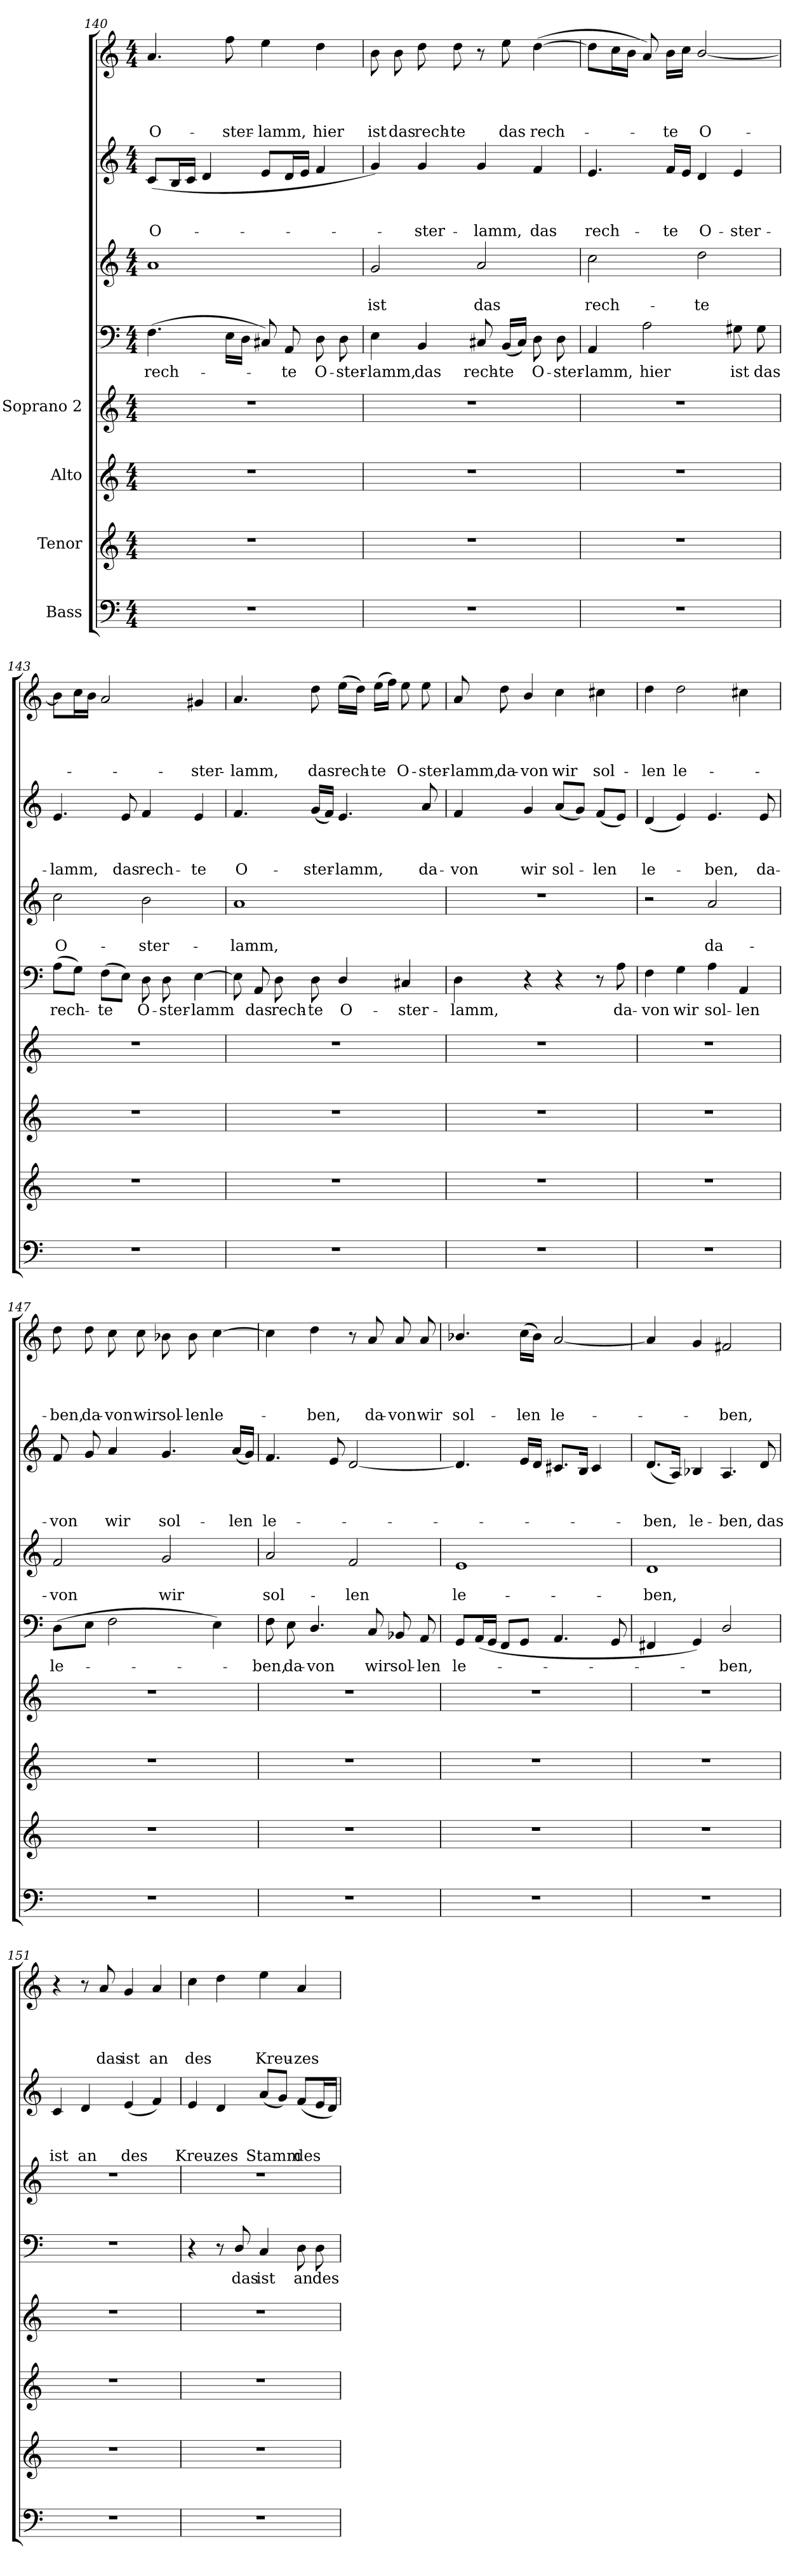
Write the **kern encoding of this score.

**kern	**kern	**kern	**kern	**kern	**text	**kern	**text	**text	**kern	**text	**text	**text	**kern	**text	**text	**text	**text
*part8	*part7	*part6	*part5	*part4	*part4	*part3	*part3	*part3	*part2	*part2	*part2	*part2	*part1	*part1	*part1	*part1	*part1
*staff8	*staff7	*staff6	*staff5	*staff4	*staff4	*staff3	*staff3	*staff3	*staff2	*staff2	*staff2	*staff2	*staff1	*staff1	*staff1	*staff1	*staff1
*I"Bass	*I"Tenor	*I"Alto	*I"Soprano 2	*	*	*	*	*	*	*	*	*	*	*	*	*	*
*clefF4	*clefG2	*clefG2	*clefG2	*clefF4	*	*clefG2	*	*	*clefG2	*	*	*	*clefG2	*	*	*	*
*	*ITrd7c12	*	*	*	*	*ITrd7c12	*	*	*	*	*	*	*	*	*	*	*
*k[]	*k[]	*k[]	*k[]	*k[]	*	*k[]	*	*	*k[]	*	*	*	*k[]	*	*	*	*
*C:	*C:	*C:	*C:	*C:	*	*C:	*	*	*C:	*	*	*	*C:	*	*	*	*
*M4/4	*M4/4	*M4/4	*M4/4	*M4/4	*	*M4/4	*	*	*M4/4	*	*	*	*M4/4	*	*	*	*
=140	=140	=140	=140	=140	=140	=140	=140	=140	=140	=140	=140	=140	=140	=140	=140	=140	=140
!	!	!	!	!	!LO:LY:b	!	!	!	!	!	!	!LO:LY:b	!	!	!	!	!LO:LY:b
1r	1r	1r	1r	(>4.F\	rech-	1A	.	.	(<8c/L	.	.	O-	4.a/	.	.	.	O-
.	.	.	.	.	.	.	.	.	16B/L	.	.	.	.	.	.	.	.
.	.	.	.	.	.	.	.	.	16c/JJ	.	.	.	.	.	.	.	.
.	.	.	.	.	.	.	.	.	4d/	.	.	.	.	.	.	.	.
!	!	!	!	!	!	!	!	!	!	!	!	!	!	!	!	!	!LO:LY:b
.	.	.	.	16E\LL	.	.	.	.	.	.	.	.	8ff\	.	.	.	-ster-
.	.	.	.	16D\JJ	.	.	.	.	.	.	.	.	.	.	.	.	.
!	!	!	!	!	!	!	!	!	!	!	!	!	!	!	!	!	!LO:LY:b
.	.	.	.	8C#X/)	.	.	.	.	8e/L	.	.	.	4ee\	.	.	.	-lamm,
!	!	!	!	!	!LO:LY:b	!	!	!	!	!	!	!	!	!	!	!	!
.	.	.	.	8AA/	-te	.	.	.	16d/L	.	.	.	.	.	.	.	.
.	.	.	.	.	.	.	.	.	16e/JJ	.	.	.	.	.	.	.	.
!	!	!	!	!	!LO:LY:b	!	!	!	!	!	!	!	!	!	!	!	!LO:LY:b
.	.	.	.	8D\	O-	.	.	.	4f/	.	.	.	4dd\	.	.	.	hier
!	!	!	!	!	!LO:LY:b	!	!	!	!	!	!	!	!	!	!	!	!
.	.	.	.	8D\	-ster-	.	.	.	.	.	.	.	.	.	.	.	.
!!LO:LB:g=z
=141	=141	=141	=141	=141	=141	=141	=141	=141	=141	=141	=141	=141	=141	=141	=141	=141	=141
!	!	!	!	!	!LO:LY:b	!	!	!LO:LY:b	!	!	!	!	!	!	!	!	!LO:LY:b
1r	1r	1r	1r	4E\	-lamm,	2G/	.	ist	4g/)	.	.	.	8b\	.	.	.	ist
!	!	!	!	!	!	!	!	!	!	!	!	!	!	!	!	!	!LO:LY:b
.	.	.	.	.	.	.	.	.	.	.	.	.	8b\	.	.	.	das
!	!	!	!	!	!LO:LY:b	!	!	!	!	!	!	!LO:LY:b	!	!	!	!	!LO:LY:b
.	.	.	.	4BB/	das	.	.	.	4g/	.	.	-ster-	8dd\	.	.	.	rech-
!	!	!	!	!	!	!	!	!	!	!	!	!	!	!	!	!	!LO:LY:b
.	.	.	.	.	.	.	.	.	.	.	.	.	8dd\	.	.	.	-te
!	!	!	!	!	!LO:LY:b	!	!	!LO:LY:b	!	!	!	!LO:LY:b	!	!	!	!	!
.	.	.	.	8C#X/	rech-	2A/	.	das	4g/	.	.	-lamm,	8r	.	.	.	.
!	!	!	!	!	!LO:LY:b	!	!	!	!	!	!	!	!	!	!	!	!LO:LY:b
.	.	.	.	(<16BB/LL	-te	.	.	.	.	.	.	.	8ee\	.	.	.	das
.	.	.	.	16C#/JJ)	.	.	.	.	.	.	.	.	.	.	.	.	.
!	!	!	!	!	!LO:LY:b	!	!	!	!	!	!	!LO:LY:b	!	!	!	!	!LO:LY:b
.	.	.	.	8D\	O-	.	.	.	4f/	.	.	das	(>[>4dd\	.	.	.	rech-
!	!	!	!	!	!LO:LY:b	!	!	!	!	!	!	!	!	!	!	!	!
.	.	.	.	8D\	-ster-	.	.	.	.	.	.	.	.	.	.	.	.
=142	=142	=142	=142	=142	=142	=142	=142	=142	=142	=142	=142	=142	=142	=142	=142	=142	=142
!	!	!	!	!	!LO:LY:b	!	!	!LO:LY:b	!	!	!	!LO:LY:b	!	!	!	!	!
1r	1r	1r	1r	4AA/	-lamm,	2c\	.	rech-	4.e/	.	.	rech-	8dd\L]	.	.	.	.
.	.	.	.	.	.	.	.	.	.	.	.	.	16cc\L	.	.	.	.
.	.	.	.	.	.	.	.	.	.	.	.	.	16b\JJ	.	.	.	.
!	!	!	!	!	!LO:LY:b	!	!	!	!	!	!	!	!	!	!	!	!
.	.	.	.	2A\	hier	.	.	.	.	.	.	.	8a/)	.	.	.	.
!	!	!	!	!	!	!	!	!	!	!	!	!LO:LY:b	!	!	!	!	!LO:LY:b
.	.	.	.	.	.	.	.	.	16f/LL	.	.	-te	16b\LL	.	.	.	-te
.	.	.	.	.	.	.	.	.	16e/JJ	.	.	.	16cc\JJ	.	.	.	.
!	!	!	!	!	!	!	!	!LO:LY:b	!	!	!	!LO:LY:b	!	!	!	!	!LO:LY:b
.	.	.	.	.	.	2d\	.	-te	4d/	.	.	O-	[<2b/	.	.	.	O-
!	!	!	!	!	!LO:LY:b	!	!	!	!	!	!	!LO:LY:b	!	!	!	!	!
.	.	.	.	8G#X\	ist	.	.	.	4e/	.	.	-ster-	.	.	.	.	.
!	!	!	!	!	!LO:LY:b	!	!	!	!	!	!	!	!	!	!	!	!
.	.	.	.	8G#\	das	.	.	.	.	.	.	.	.	.	.	.	.
=143	=143	=143	=143	=143	=143	=143	=143	=143	=143	=143	=143	=143	=143	=143	=143	=143	=143
!	!	!	!	!	!LO:LY:b	!	!	!LO:LY:b	!	!	!	!LO:LY:b	!	!	!	!	!
1r	1r	1r	1r	(>8A\L	rech-	2c\	.	O-	4.e/	.	.	-lamm,	8b\L]	.	.	.	.
.	.	.	.	8G\J)	.	.	.	.	.	.	.	.	16cc\L	.	.	.	.
.	.	.	.	.	.	.	.	.	.	.	.	.	16b\JJ	.	.	.	.
!	!	!	!	!	!LO:LY:b	!	!	!	!	!	!	!	!	!	!	!	!
.	.	.	.	(>8F\L	-te	.	.	.	.	.	.	.	2a/	.	.	.	.
!	!	!	!	!	!	!	!	!	!	!	!	!LO:LY:b	!	!	!	!	!
.	.	.	.	8E\J)	.	.	.	.	8e/	.	.	das	.	.	.	.	.
!	!	!	!	!	!LO:LY:b	!	!	!LO:LY:b	!	!	!	!LO:LY:b	!	!	!	!	!
.	.	.	.	8D\	O-	2B\	.	-ster-	4f/	.	.	rech-	.	.	.	.	.
!	!	!	!	!	!LO:LY:b	!	!	!	!	!	!	!	!	!	!	!	!
.	.	.	.	8D\	-ster-	.	.	.	.	.	.	.	.	.	.	.	.
!	!	!	!	!	!LO:LY:b	!	!	!	!	!	!	!LO:LY:b	!	!	!	!	!LO:LY:b
.	.	.	.	[>4E\	-lamm	.	.	.	4e/	.	.	-te	4g#X/	.	.	.	-ster-
!!LO:LB:g=z
=144	=144	=144	=144	=144	=144	=144	=144	=144	=144	=144	=144	=144	=144	=144	=144	=144	=144
!	!	!	!	!	!	!	!	!LO:LY:b	!	!	!	!LO:LY:b	!	!	!	!	!LO:LY:b
1r	1r	1r	1r	8E\]	.	1A	.	-lamm,	4.f/	.	.	O-	4.a/	.	.	.	-lamm,
!	!	!	!	!	!LO:LY:b	!	!	!	!	!	!	!	!	!	!	!	!
.	.	.	.	8AA/	das	.	.	.	.	.	.	.	.	.	.	.	.
!	!	!	!	!	!LO:LY:b	!	!	!	!	!	!	!	!	!	!	!	!
.	.	.	.	8D\	rech-	.	.	.	.	.	.	.	.	.	.	.	.
!	!	!	!	!	!LO:LY:b	!	!	!	!	!	!	!LO:LY:b	!	!	!	!	!LO:LY:b
.	.	.	.	8D\	-te	.	.	.	(<16g/LL	.	.	-ster-	8dd\	.	.	.	das
.	.	.	.	.	.	.	.	.	16f/JJ)	.	.	.	.	.	.	.	.
!	!	!	!	!	!LO:LY:b	!	!	!	!	!	!	!LO:LY:b	!	!	!	!	!LO:LY:b
.	.	.	.	4D/	O-	.	.	.	4.e/	.	.	-lamm,	(>16ee\LL	.	.	.	rech-
.	.	.	.	.	.	.	.	.	.	.	.	.	16dd\JJ)	.	.	.	.
!	!	!	!	!	!	!	!	!	!	!	!	!	!	!	!	!	!LO:LY:b
.	.	.	.	.	.	.	.	.	.	.	.	.	(>16ee\LL	.	.	.	-te
.	.	.	.	.	.	.	.	.	.	.	.	.	16ff\JJ)	.	.	.	.
!	!	!	!	!	!LO:LY:b	!	!	!	!	!	!	!	!	!	!	!	!LO:LY:b
.	.	.	.	4C#X/	-ster-	.	.	.	.	.	.	.	8ee\	.	.	.	O-
!	!	!	!	!	!	!	!	!	!	!	!	!LO:LY:b	!	!	!	!	!LO:LY:b
.	.	.	.	.	.	.	.	.	8a/	.	.	da-	8ee\	.	.	.	-ster-
=145	=145	=145	=145	=145	=145	=145	=145	=145	=145	=145	=145	=145	=145	=145	=145	=145	=145
!	!	!	!	!	!LO:LY:b	!	!	!	!	!	!	!LO:LY:b	!	!	!	!	!LO:LY:b
1r	1r	1r	1r	4D\	-lamm,	1r	.	.	4f/	.	.	-von	8a/	.	.	.	-lamm,
!	!	!	!	!	!	!	!	!	!	!	!	!	!	!	!	!	!LO:LY:b
.	.	.	.	.	.	.	.	.	.	.	.	.	8dd\	.	.	.	da-
!	!	!	!	!	!	!	!	!	!	!	!	!LO:LY:b	!	!	!	!	!LO:LY:b
.	.	.	.	4r	.	.	.	.	4g/	.	.	wir	4b/	.	.	.	-von
!	!	!	!	!	!	!	!	!	!	!	!	!LO:LY:b	!	!	!	!	!LO:LY:b
.	.	.	.	4r	.	.	.	.	(<8a/L	.	.	sol-	4cc\	.	.	.	wir
.	.	.	.	.	.	.	.	.	8g/J)	.	.	.	.	.	.	.	.
!	!	!	!	!	!	!	!	!	!	!	!	!LO:LY:b	!	!	!	!	!LO:LY:b
.	.	.	.	8r	.	.	.	.	(<8f/L	.	.	-len	4cc#X\	.	.	.	sol-
!	!	!	!	!	!LO:LY:b	!	!	!	!	!	!	!	!	!	!	!	!
.	.	.	.	8A\	da-	.	.	.	8e/J)	.	.	.	.	.	.	.	.
=146	=146	=146	=146	=146	=146	=146	=146	=146	=146	=146	=146	=146	=146	=146	=146	=146	=146
!	!	!	!	!	!LO:LY:b	!	!	!	!	!	!	!LO:LY:b	!	!	!	!	!LO:LY:b
1r	1r	1r	1r	4F\	-von	2r	.	.	(<4d/	.	.	le-	4dd\	.	.	.	-len
!	!	!	!	!	!LO:LY:b	!	!	!	!	!	!	!	!	!	!	!	!LO:LY:b
.	.	.	.	4G\	wir	.	.	.	4e/)	.	.	.	2dd\	.	.	.	le-
!	!	!	!	!	!LO:LY:b	!	!	!LO:LY:b	!	!	!	!LO:LY:b	!	!	!	!	!
.	.	.	.	4A\	sol-	2A/	.	da-	4.e/	.	.	-ben,	.	.	.	.	.
!	!	!	!	!	!LO:LY:b	!	!	!	!	!	!	!	!	!	!	!	!
.	.	.	.	4AA/	-len	.	.	.	.	.	.	.	4cc#X\	.	.	.	.
!	!	!	!	!	!	!	!	!	!	!	!	!LO:LY:b	!	!	!	!	!
.	.	.	.	.	.	.	.	.	8e/	.	.	da-	.	.	.	.	.
!!LO:LB:g=z
=147	=147	=147	=147	=147	=147	=147	=147	=147	=147	=147	=147	=147	=147	=147	=147	=147	=147
!	!	!	!	!	!LO:LY:b	!	!	!LO:LY:b	!	!	!	!LO:LY:b	!	!	!	!	!LO:LY:b
1r	1r	1r	1r	(>8D\L	le-	2F/	.	-von	8f/	.	.	-von	8dd\	.	.	.	-ben,
!	!	!	!	!	!	!	!	!	!	!	!	!	!	!	!	!	!LO:LY:b
.	.	.	.	8E\J	.	.	.	.	8g/	.	.	.	8dd\	.	.	.	da-
!	!	!	!	!	!	!	!	!	!	!	!	!LO:LY:b	!	!	!	!	!LO:LY:b
.	.	.	.	2F\	.	.	.	.	4a/	.	.	wir	8cc\	.	.	.	-von
!	!	!	!	!	!	!	!	!	!	!	!	!	!	!	!	!	!LO:LY:b
.	.	.	.	.	.	.	.	.	.	.	.	.	8cc\	.	.	.	wir
!	!	!	!	!	!	!	!	!LO:LY:b	!	!	!	!LO:LY:b	!	!	!	!	!LO:LY:b
.	.	.	.	.	.	2G/	.	wir	4.g/	.	.	sol-	8b-X\	.	.	.	sol-
!	!	!	!	!	!	!	!	!	!	!	!	!	!	!	!	!	!LO:LY:b
.	.	.	.	.	.	.	.	.	.	.	.	.	8b-\	.	.	.	-len
!	!	!	!	!	!	!	!	!	!	!	!	!	!	!	!	!	!LO:LY:b
.	.	.	.	4E\)	.	.	.	.	.	.	.	.	[>4cc\	.	.	.	le-
!	!	!	!	!	!	!	!	!	!	!	!	!LO:LY:b	!	!	!	!	!
.	.	.	.	.	.	.	.	.	(<16a/LL	.	.	-len	.	.	.	.	.
.	.	.	.	.	.	.	.	.	16g/JJ)	.	.	.	.	.	.	.	.
=148	=148	=148	=148	=148	=148	=148	=148	=148	=148	=148	=148	=148	=148	=148	=148	=148	=148
!	!	!	!	!	!LO:LY:b	!	!	!LO:LY:b	!	!	!	!LO:LY:b	!	!	!	!	!
1r	1r	1r	1r	8F\	-ben,	2A/	.	sol-	4.f/	.	.	le-	4cc\]	.	.	.	.
!	!	!	!	!	!LO:LY:b	!	!	!	!	!	!	!	!	!	!	!	!
.	.	.	.	8E\	da-	.	.	.	.	.	.	.	.	.	.	.	.
!	!	!	!	!	!LO:LY:b	!	!	!	!	!	!	!	!	!	!	!	!LO:LY:b
.	.	.	.	4.D/	-von	.	.	.	.	.	.	.	4dd\	.	.	.	-ben,
.	.	.	.	.	.	.	.	.	8e/	.	.	.	.	.	.	.	.
!	!	!	!	!	!	!	!	!LO:LY:b	!	!	!	!	!	!	!	!	!
.	.	.	.	.	.	2F/	.	-len	[<2d/	.	.	.	8r	.	.	.	.
!	!	!	!	!	!LO:LY:b	!	!	!	!	!	!	!	!	!	!	!	!LO:LY:b
.	.	.	.	8C/	wir	.	.	.	.	.	.	.	8a/	.	.	.	da-
!	!	!	!	!	!LO:LY:b	!	!	!	!	!	!	!	!	!	!	!	!LO:LY:b
.	.	.	.	8BB-X/	sol-	.	.	.	.	.	.	.	8a/	.	.	.	-von
!	!	!	!	!	!LO:LY:b	!	!	!	!	!	!	!	!	!	!	!	!LO:LY:b
.	.	.	.	8AA/	-len	.	.	.	.	.	.	.	8a/	.	.	.	wir
=149	=149	=149	=149	=149	=149	=149	=149	=149	=149	=149	=149	=149	=149	=149	=149	=149	=149
!	!	!	!	!	!LO:LY:b	!	!	!LO:LY:b	!	!	!	!	!	!	!	!	!LO:LY:b
1r	1r	1r	1r	8GG/L	le-	1E	.	le-	4.d/]	.	.	.	4.b-X/	.	.	.	sol-
.	.	.	.	(<16AA/L	.	.	.	.	.	.	.	.	.	.	.	.	.
.	.	.	.	16GG/JJ	.	.	.	.	.	.	.	.	.	.	.	.	.
.	.	.	.	8FF/L	.	.	.	.	.	.	.	.	.	.	.	.	.
!	!	!	!	!	!	!	!	!	!	!	!	!	!	!	!	!	!LO:LY:b
.	.	.	.	8GG/J	.	.	.	.	16e/LL	.	.	.	(>16cc\LL	.	.	.	-len
.	.	.	.	.	.	.	.	.	16d/JJ	.	.	.	16b-\JJ)	.	.	.	.
!	!	!	!	!	!	!	!	!	!	!	!	!	!	!	!	!	!LO:LY:b
.	.	.	.	4.AA/	.	.	.	.	8.c#X/L	.	.	.	[<2a/	.	.	.	le-
.	.	.	.	.	.	.	.	.	16B/Jk	.	.	.	.	.	.	.	.
.	.	.	.	.	.	.	.	.	4c#/	.	.	.	.	.	.	.	.
.	.	.	.	8GG/	.	.	.	.	.	.	.	.	.	.	.	.	.
=150	=150	=150	=150	=150	=150	=150	=150	=150	=150	=150	=150	=150	=150	=150	=150	=150	=150
!	!	!	!	!	!	!	!	!LO:LY:b	!	!	!	!LO:LY:b	!	!	!	!	!
1r	1r	1r	1r	4FF#X/	.	1D	.	-ben,	(<8.d/L	.	.	-ben,	4a/]	.	.	.	.
.	.	.	.	.	.	.	.	.	16A/Jk)	.	.	.	.	.	.	.	.
!	!	!	!	!	!	!	!	!	!	!	!	!LO:LY:b	!	!	!	!	!
.	.	.	.	4GG/)	.	.	.	.	4B-X/	.	.	le-	4g/	.	.	.	.
!	!	!	!	!	!LO:LY:b	!	!	!	!	!	!	!LO:LY:b	!	!	!	!	!LO:LY:b
.	.	.	.	2D/	-ben,	.	.	.	4.A/	.	.	-ben,	2f#X/	.	.	.	-ben,
!	!	!	!	!	!	!	!	!	!	!	!	!LO:LY:b	!	!	!	!	!
.	.	.	.	.	.	.	.	.	8d/	.	.	das	.	.	.	.	.
!!LO:PB:g=z
=151	=151	=151	=151	=151	=151	=151	=151	=151	=151	=151	=151	=151	=151	=151	=151	=151	=151
!	!	!	!	!	!	!	!	!	!	!	!	!LO:LY:b	!	!	!	!	!
1r	1r	1r	1r	1r	.	1r	.	.	4c/	.	.	ist	4r	.	.	.	.
!	!	!	!	!	!	!	!	!	!	!	!	!LO:LY:b	!	!	!	!	!
.	.	.	.	.	.	.	.	.	4d/	.	.	an	8r	.	.	.	.
!	!	!	!	!	!	!	!	!	!	!	!	!	!	!	!	!	!LO:LY:b
.	.	.	.	.	.	.	.	.	.	.	.	.	8a/	.	.	.	das
!	!	!	!	!	!	!	!	!	!	!	!	!LO:LY:b	!	!	!	!	!LO:LY:b
.	.	.	.	.	.	.	.	.	(<4e/	.	.	des	4g/	.	.	.	ist
!	!	!	!	!	!	!	!	!	!	!	!	!	!	!	!	!	!LO:LY:b
.	.	.	.	.	.	.	.	.	4f/)	.	.	.	4a/	.	.	.	an
=152	=152	=152	=152	=152	=152	=152	=152	=152	=152	=152	=152	=152	=152	=152	=152	=152	=152
!	!	!	!	!	!	!	!	!	!	!	!	!LO:LY:b	!	!	!	!	!LO:LY:b
1r	1r	1r	1r	4r	.	1r	.	.	4e/	.	.	Kreu-	4cc\	.	.	.	des
!	!	!	!	!	!	!	!	!	!	!	!	!LO:LY:b	!	!	!	!	!
.	.	.	.	8r	.	.	.	.	4d/	.	.	-zes	4dd\	.	.	.	.
!	!	!	!	!	!LO:LY:b	!	!	!	!	!	!	!	!	!	!	!	!
.	.	.	.	8D/	das	.	.	.	.	.	.	.	.	.	.	.	.
!	!	!	!	!	!LO:LY:b	!	!	!	!	!	!	!LO:LY:b	!	!	!	!	!LO:LY:b
.	.	.	.	4C/	ist	.	.	.	(<8a/L	.	.	Stamm	4ee\	.	.	.	Kreu-
.	.	.	.	.	.	.	.	.	8g/J)	.	.	.	.	.	.	.	.
!	!	!	!	!	!LO:LY:b	!	!	!	!	!	!	!LO:LY:b	!	!	!	!	!LO:LY:b
.	.	.	.	8D\	an	.	.	.	(<8f/L	.	.	des	4a/	.	.	.	-zes
!	!	!	!	!	!LO:LY:b	!	!	!	!	!	!	!	!	!	!	!	!
.	.	.	.	8D\	des	.	.	.	16e/L	.	.	.	.	.	.	.	.
.	.	.	.	.	.	.	.	.	16d/JJ)	.	.	.	.	.	.	.	.
=	=	=	=	=	=	=	=	=	=	=	=	=	=	=	=	=	=
*-	*-	*-	*-	*-	*-	*-	*-	*-	*-	*-	*-	*-	*-	*-	*-	*-	*-
